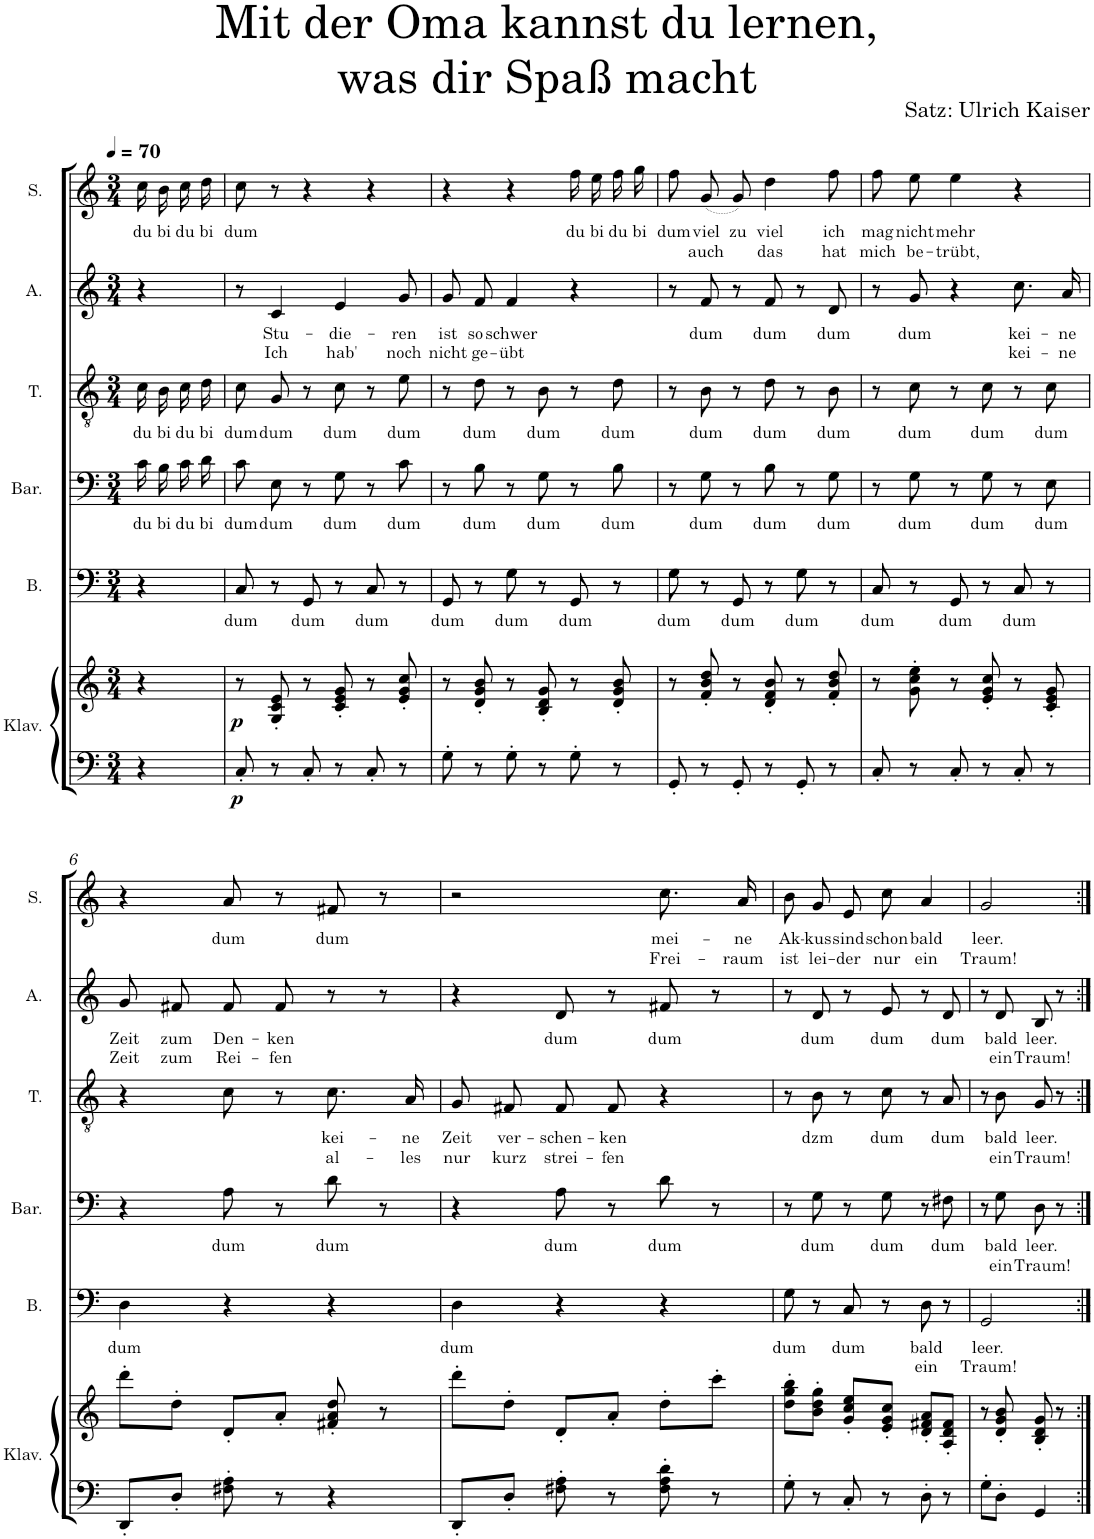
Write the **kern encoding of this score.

**kern	**kern	**dynam	**kern	**text	**text	**kern	**text	**text	**kern	**text	**text	**kern	**text	**text	**kern	**text	**text
*part6	*part6	*part6	*part5	*part5	*part5	*part4	*part4	*part4	*part3	*part3	*part3	*part2	*part2	*part2	*part1	*part1	*part1
*staff7	*staff6	*staff6/7	*staff5	*staff5	*staff5	*staff4	*staff4	*staff4	*staff3	*staff3	*staff3	*staff2	*staff2	*staff2	*staff1	*staff1	*staff1
*I"Klav.	*	*	*I"B.	*	*	*I"Bar.	*	*	*I"T.	*	*	*I"A.	*	*	*I"S.	*	*
*I'Klav.	*	*	*I'B.	*	*	*I'Bar.	*	*	*I'T.	*	*	*I'A.	*	*	*I'S.	*	*
*clefF4	*clefG2	*	*clefF4	*	*	*clefF4	*	*	*clefGv2	*	*	*clefG2	*	*	*clefG2	*	*
*k[]	*k[]	*	*k[]	*	*	*k[]	*	*	*k[]	*	*	*k[]	*	*	*k[]	*	*
*M3/4	*M3/4	*	*M3/4	*	*	*M3/4	*	*	*M3/4	*	*	*M3/4	*	*	*M3/4	*	*
*MM70	*MM70	*	*MM70	*	*	*MM70	*	*	*MM70	*	*	*MM70	*	*	*MM70	*	*
=1	=1	=1	=1	=1	=1	=1	=1	=1	=1	=1	=1	=1	=1	=1	=1	=1	=1
!	!	!	!	!	!	!	!LO:LY:b	!	!	!LO:LY:b	!	!	!	!	!	!LO:LY:b	!
4r	4r	.	4r	.	.	16c\LL	du	.	16c\LL	du	.	4r	.	.	16cc\LL	du	.
!	!	!	!	!	!	!	!LO:LY:b	!	!	!LO:LY:b	!	!	!	!	!	!LO:LY:b	!
.	.	.	.	.	.	16B\J	bi	.	16B\J	bi	.	.	.	.	16b\J	bi	.
!	!	!	!	!	!	!	!LO:LY:b	!	!	!LO:LY:b	!	!	!	!	!	!LO:LY:b	!
.	.	.	.	.	.	16c\L	du	.	16c\L	du	.	.	.	.	16cc\L	du	.
!	!	!	!	!	!	!	!LO:LY:b	!	!	!LO:LY:b	!	!	!	!	!	!LO:LY:b	!
.	.	.	.	.	.	16d\JJ	bi	.	16d\JJ	bi	.	.	.	.	16dd\JJ	bi	.
=2	=2	=2	=2	=2	=2	=2	=2	=2	=2	=2	=2	=2	=2	=2	=2	=2	=2
!	!	!LO:DY:b=2	!	!LO:LY:b	!	!	!LO:LY:b	!	!	!LO:LY:b	!	!	!	!	!	!LO:LY:b	!
!	!	!LO:DY:n=1:b	!	!	!	!	!	!	!	!	!	!	!	!	!	!	!
8C'/	8r	p p	8C/	dum	.	8c\L	dum	.	8c/L	dum	.	8r	.	.	8cc\	dum	.
!	!	!	!	!	!	!	!LO:LY:b	!	!	!LO:LY:b	!	!	!LO:LY:b	!LO:LY:b	!	!	!
8r	8G/' 8c/' 8e/'	.	8r	.	.	8E\J	dum	.	8G/J	dum	.	4c/	Stu-	Ich	8r	.	.
!	!	!	!	!LO:LY:b	!	!	!	!	!	!	!	!	!	!	!	!	!
8C'/	8r	.	8GG/	dum	.	8r	.	.	8r	.	.	.	.	.	4r	.	.
!	!	!	!	!	!	!	!LO:LY:b	!	!	!LO:LY:b	!	!	!LO:LY:b	!LO:LY:b	!	!	!
8r	8c/' 8e/' 8g/'	.	8r	.	.	8G\	dum	.	8c\	dum	.	4e/	-die-	hab'	.	.	.
!	!	!	!	!LO:LY:b	!	!	!	!	!	!	!	!	!	!	!	!	!
8C'/	8r	.	8C/	dum	.	8r	.	.	8r	.	.	.	.	.	4r	.	.
!	!	!	!	!	!	!	!LO:LY:b	!	!	!LO:LY:b	!	!	!LO:LY:b	!LO:LY:b	!	!	!
8r	8e/' 8g/' 8cc/'	.	8r	.	.	8c\	dum	.	8e\	dum	.	8g/	-ren	noch	.	.	.
=3	=3	=3	=3	=3	=3	=3	=3	=3	=3	=3	=3	=3	=3	=3	=3	=3	=3
!	!	!	!	!LO:LY:b	!	!	!	!	!	!	!	!	!LO:LY:b	!LO:LY:b	!	!	!
8G'\	8r	.	8GG/	dum	.	8r	.	.	8r	.	.	8g/L	ist	nicht	4r	.	.
!	!	!	!	!	!	!	!LO:LY:b	!	!	!LO:LY:b	!	!	!LO:LY:b	!LO:LY:b	!	!	!
8r	8d/' 8g/' 8b/'	.	8r	.	.	8B\	dum	.	8d\	dum	.	8f/J	so	ge-	.	.	.
!	!	!	!	!LO:LY:b	!	!	!	!	!	!	!	!	!LO:LY:b	!LO:LY:b	!	!	!
8G'\	8r	.	8G\	dum	.	8r	.	.	8r	.	.	4f/	schwer	-übt	4r	.	.
!	!	!	!	!	!	!	!LO:LY:b	!	!	!LO:LY:b	!	!	!	!	!	!	!
8r	8B/' 8d/' 8g/'	.	8r	.	.	8G\	dum	.	8B\	dum	.	.	.	.	.	.	.
!	!	!	!	!LO:LY:b	!	!	!	!	!	!	!	!	!	!	!	!LO:LY:b	!
8G'\	8r	.	8GG/	dum	.	8r	.	.	8r	.	.	4r	.	.	16ff\LL	du	.
!	!	!	!	!	!	!	!	!	!	!	!	!	!	!	!	!LO:LY:b	!
.	.	.	.	.	.	.	.	.	.	.	.	.	.	.	16ee\J	bi	.
!	!	!	!	!	!	!	!LO:LY:b	!	!	!LO:LY:b	!	!	!	!	!	!LO:LY:b	!
8r	8d/' 8g/' 8b/'	.	8r	.	.	8B\	dum	.	8d\	dum	.	.	.	.	16ff\L	du	.
!	!	!	!	!	!	!	!	!	!	!	!	!	!	!	!	!LO:LY:b	!
.	.	.	.	.	.	.	.	.	.	.	.	.	.	.	16gg\JJ	bi	.
=4	=4	=4	=4	=4	=4	=4	=4	=4	=4	=4	=4	=4	=4	=4	=4	=4	=4
!	!	!	!	!LO:LY:b	!	!	!	!	!	!	!	!	!	!	!	!LO:LY:b	!
8GG'/	8r	.	8G\	dum	.	8r	.	.	8r	.	.	8r	.	.	8ff\L	dum	.
!	!	!	!	!	!	!	!LO:LY:b	!	!	!LO:LY:b	!	!	!LO:LY:b	!	!	!LO:LY:b	!LO:LY:b
8r	8f/' 8b/' 8dd/'	.	8r	.	.	8G\	dum	.	8B\	dum	.	8f/	dum	.	(8g\J	viel	auch
!	!	!	!	!LO:LY:b	!	!	!	!	!	!	!	!	!	!	!	!LO:LY:b	!
8GG'/	8r	.	8GG/	dum	.	8r	.	.	8r	.	.	8r	.	.	8g/)	zu	.
!	!	!	!	!	!	!	!LO:LY:b	!	!	!LO:LY:b	!	!	!LO:LY:b	!	!	!LO:LY:b	!LO:LY:b
8r	8d/' 8f/' 8b/'	.	8r	.	.	8B\	dum	.	8d\	dum	.	8f/	dum	.	4dd\	viel	das
!	!	!	!	!LO:LY:b	!	!	!	!	!	!	!	!	!	!	!	!	!
8GG'/	8r	.	8G\	dum	.	8r	.	.	8r	.	.	8r	.	.	.	.	.
!	!	!	!	!	!	!	!LO:LY:b	!	!	!LO:LY:b	!	!	!LO:LY:b	!	!	!LO:LY:b	!LO:LY:b
8r	8f/' 8b/' 8dd/'	.	8r	.	.	8G\	dum	.	8B\	dum	.	8d/	dum	.	8ff\	ich	hat
=5	=5	=5	=5	=5	=5	=5	=5	=5	=5	=5	=5	=5	=5	=5	=5	=5	=5
!	!	!	!	!LO:LY:b	!	!	!	!	!	!	!	!	!	!	!	!LO:LY:b	!LO:LY:b
8C'/	8r	.	8C/	dum	.	8r	.	.	8r	.	.	8r	.	.	8ff\L	mag	mich
!	!	!	!	!	!	!	!LO:LY:b	!	!	!LO:LY:b	!	!	!LO:LY:b	!	!	!LO:LY:b	!LO:LY:b
8r	8g\' 8cc\' 8ee\'	.	8r	.	.	8G\	dum	.	8c\	dum	.	8g/	dum	.	8ee\J	nicht	be-
!	!	!	!	!LO:LY:b	!	!	!	!	!	!	!	!	!	!	!	!LO:LY:b	!LO:LY:b
8C'/	8r	.	8GG/	dum	.	8r	.	.	8r	.	.	4r	.	.	4ee\	mehr	-trübt,
!	!	!	!	!	!	!	!LO:LY:b	!	!	!LO:LY:b	!	!	!	!	!	!	!
8r	8e/' 8g/' 8cc/'	.	8r	.	.	8G\	dum	.	8c\	dum	.	.	.	.	.	.	.
!	!	!	!	!LO:LY:b	!	!	!	!	!	!	!	!	!LO:LY:b	!LO:LY:b	!	!	!
8C'/	8r	.	8C/	dum	.	8r	.	.	8r	.	.	8.cc\L	kei-	kei-	4r	.	.
!	!	!	!	!	!	!	!LO:LY:b	!	!	!LO:LY:b	!	!	!	!	!	!	!
8r	8c/' 8e/' 8g/'	.	8r	.	.	8E\	dum	.	8c\	dum	.	.	.	.	.	.	.
!	!	!	!	!	!	!	!	!	!	!	!	!	!LO:LY:b	!LO:LY:b	!	!	!
.	.	.	.	.	.	.	.	.	.	.	.	16a\Jk	-ne	-ne	.	.	.
!!LO:LB:g=z
=6	=6	=6	=6	=6	=6	=6	=6	=6	=6	=6	=6	=6	=6	=6	=6	=6	=6
!	!	!	!	!LO:LY:b	!	!	!	!	!	!	!	!	!LO:LY:b	!LO:LY:b	!	!	!
8DD'/L	8ddd'\L	.	4D\	dum	.	4r	.	.	4r	.	.	8g/L	Zeit	Zeit	4r	.	.
!	!	!	!	!	!	!	!	!	!	!	!	!	!LO:LY:b	!LO:LY:b	!	!	!
8D'/J	8dd'\J	.	.	.	.	.	.	.	.	.	.	8f#X/J	zum	zum	.	.	.
!	!	!	!	!	!	!	!LO:LY:b	!	!	!	!	!	!LO:LY:b	!LO:LY:b	!	!LO:LY:b	!
8F#X\' 8A\'	8d'/L	.	4r	.	.	8A\	dum	.	8c\	.	.	8f#/L	Den-	Rei-	8a/	dum	.
!	!	!	!	!	!	!	!	!	!	!	!	!	!LO:LY:b	!LO:LY:b	!	!	!
8r	8a'/J	.	.	.	.	8r	.	.	8r	.	.	8f#/J	-ken	-fen	8r	.	.
!	!	!	!	!	!	!	!LO:LY:b	!	!	!LO:LY:b	!LO:LY:b	!	!	!	!	!LO:LY:b	!
4r	8f#X/' 8a/' 8dd/'	.	4r	.	.	8d\	dum	.	8.c\L	kei-	al-	8r	.	.	8f#X/	dum	.
.	8r	.	.	.	.	8r	.	.	.	.	.	8r	.	.	8r	.	.
!	!	!	!	!	!	!	!	!	!	!LO:LY:b	!LO:LY:b	!	!	!	!	!	!
.	.	.	.	.	.	.	.	.	16A\Jk	-ne	-les	.	.	.	.	.	.
=7	=7	=7	=7	=7	=7	=7	=7	=7	=7	=7	=7	=7	=7	=7	=7	=7	=7
!	!	!	!	!LO:LY:b	!	!	!	!	!	!LO:LY:b	!LO:LY:b	!	!	!	!	!	!
8DD'/L	8ddd'\L	.	4D\	dum	.	4r	.	.	8G/L	Zeit	nur	4r	.	.	2r	.	.
!	!	!	!	!	!	!	!	!	!	!LO:LY:b	!LO:LY:b	!	!	!	!	!	!
8D'/J	8dd'\J	.	.	.	.	.	.	.	8F#X/J	ver-	kurz	.	.	.	.	.	.
!	!	!	!	!	!	!	!LO:LY:b	!	!	!LO:LY:b	!LO:LY:b	!	!LO:LY:b	!	!	!	!
8F#X\' 8A\'	8d'/L	.	4r	.	.	8A\	dum	.	8F#/L	-schen-	strei-	8d/	dum	.	.	.	.
!	!	!	!	!	!	!	!	!	!	!LO:LY:b	!LO:LY:b	!	!	!	!	!	!
8r	8a'/J	.	.	.	.	8r	.	.	8F#/J	-ken	-fen	8r	.	.	.	.	.
!	!	!	!	!	!	!	!LO:LY:b	!	!	!	!	!	!LO:LY:b	!	!	!LO:LY:b	!LO:LY:b
8F#\' 8A\' 8d\'	8dd'\L	.	4r	.	.	8d\	dum	.	4r	.	.	8f#X/	dum	.	8.cc\L	mei-	Frei-
8r	8ccc'\J	.	.	.	.	8r	.	.	.	.	.	8r	.	.	.	.	.
!	!	!	!	!	!	!	!	!	!	!	!	!	!	!	!	!LO:LY:b	!LO:LY:b
.	.	.	.	.	.	.	.	.	.	.	.	.	.	.	16a\Jk	-ne	-raum
=8	=8	=8	=8	=8	=8	=8	=8	=8	=8	=8	=8	=8	=8	=8	=8	=8	=8
!	!	!	!	!LO:LY:b	!	!	!	!	!	!	!	!	!	!	!	!LO:LY:b	!LO:LY:b
8G'\	8dd\' 8gg\' 8bb\'L	.	8G\	dum	.	8r	.	.	8r	.	.	8r	.	.	8b/L	Ak-	ist
!	!	!	!	!	!	!	!LO:LY:b	!	!	!LO:LY:b	!	!	!LO:LY:b	!	!	!LO:LY:b	!LO:LY:b
8r	8b\' 8dd\' 8gg\'J	.	8r	.	.	8G\	dum	.	8B\	dzm	.	8d/	dum	.	8g/J	-kus	lei-
!	!	!	!	!LO:LY:b	!	!	!	!	!	!	!	!	!	!	!	!LO:LY:b	!LO:LY:b
8C'/	8g/' 8cc/' 8ee/'L	.	8C/	dum	.	8r	.	.	8r	.	.	8r	.	.	8e/L	sind	-der
!	!	!	!	!	!	!	!LO:LY:b	!	!	!LO:LY:b	!	!	!LO:LY:b	!	!	!LO:LY:b	!LO:LY:b
8r	8e/' 8g/' 8cc/'J	.	8r	.	.	8G\	dum	.	8c\	dum	.	8e/	dum	.	8cc/J	schon	nur
!	!	!	!	!LO:LY:b	!LO:LY:b	!	!	!	!	!	!	!	!	!	!	!LO:LY:b	!LO:LY:b
8D'\	8d/' 8f#X/' 8a/'L	.	8D\	bald	ein	8r	.	.	8r	.	.	8r	.	.	4a/	bald	ein
!	!	!	!	!	!	!	!LO:LY:b	!	!	!LO:LY:b	!	!	!LO:LY:b	!	!	!	!
8r	8A/' 8d/' 8f#/'J	.	8r	.	.	8F#X\	dum	.	8A/	dum	.	8d/	dum	.	.	.	.
=9	=9	=9	=9	=9	=9	=9	=9	=9	=9	=9	=9	=9	=9	=9	=9	=9	=9
!	!	!	!	!LO:LY:b	!LO:LY:b	!	!	!	!	!	!	!	!	!	!	!LO:LY:b	!LO:LY:b
8G'\L	8r	.	2GG/	leer.	Traum!	8r	.	.	8r	.	.	8r	.	.	2g/	leer.	Traum!
!	!	!	!	!	!	!	!LO:LY:b	!LO:LY:b	!	!LO:LY:b	!LO:LY:b	!	!LO:LY:b	!LO:LY:b	!	!	!
8D'\J	8d/' 8g/' 8b/'	.	.	.	.	8G\	bald	ein	8B\	bald	ein	8d/	bald	ein	.	.	.
!	!	!	!	!	!	!	!LO:LY:b	!LO:LY:b	!	!LO:LY:b	!LO:LY:b	!	!LO:LY:b	!LO:LY:b	!	!	!
4GG/	8B/' 8d/' 8g/'	.	.	.	.	8D\	leer.	Traum!	8G/	leer.	Traum!	8B/	leer.	Traum!	.	.	.
.	8r	.	.	.	.	8r	.	.	8r	.	.	8r	.	.	.	.	.
=:|!	=:|!	=:|!	=:|!	=:|!	=:|!	=:|!	=:|!	=:|!	=:|!	=:|!	=:|!	=:|!	=:|!	=:|!	=:|!	=:|!	=:|!
*-	*-	*-	*-	*-	*-	*-	*-	*-	*-	*-	*-	*-	*-	*-	*-	*-	*-
